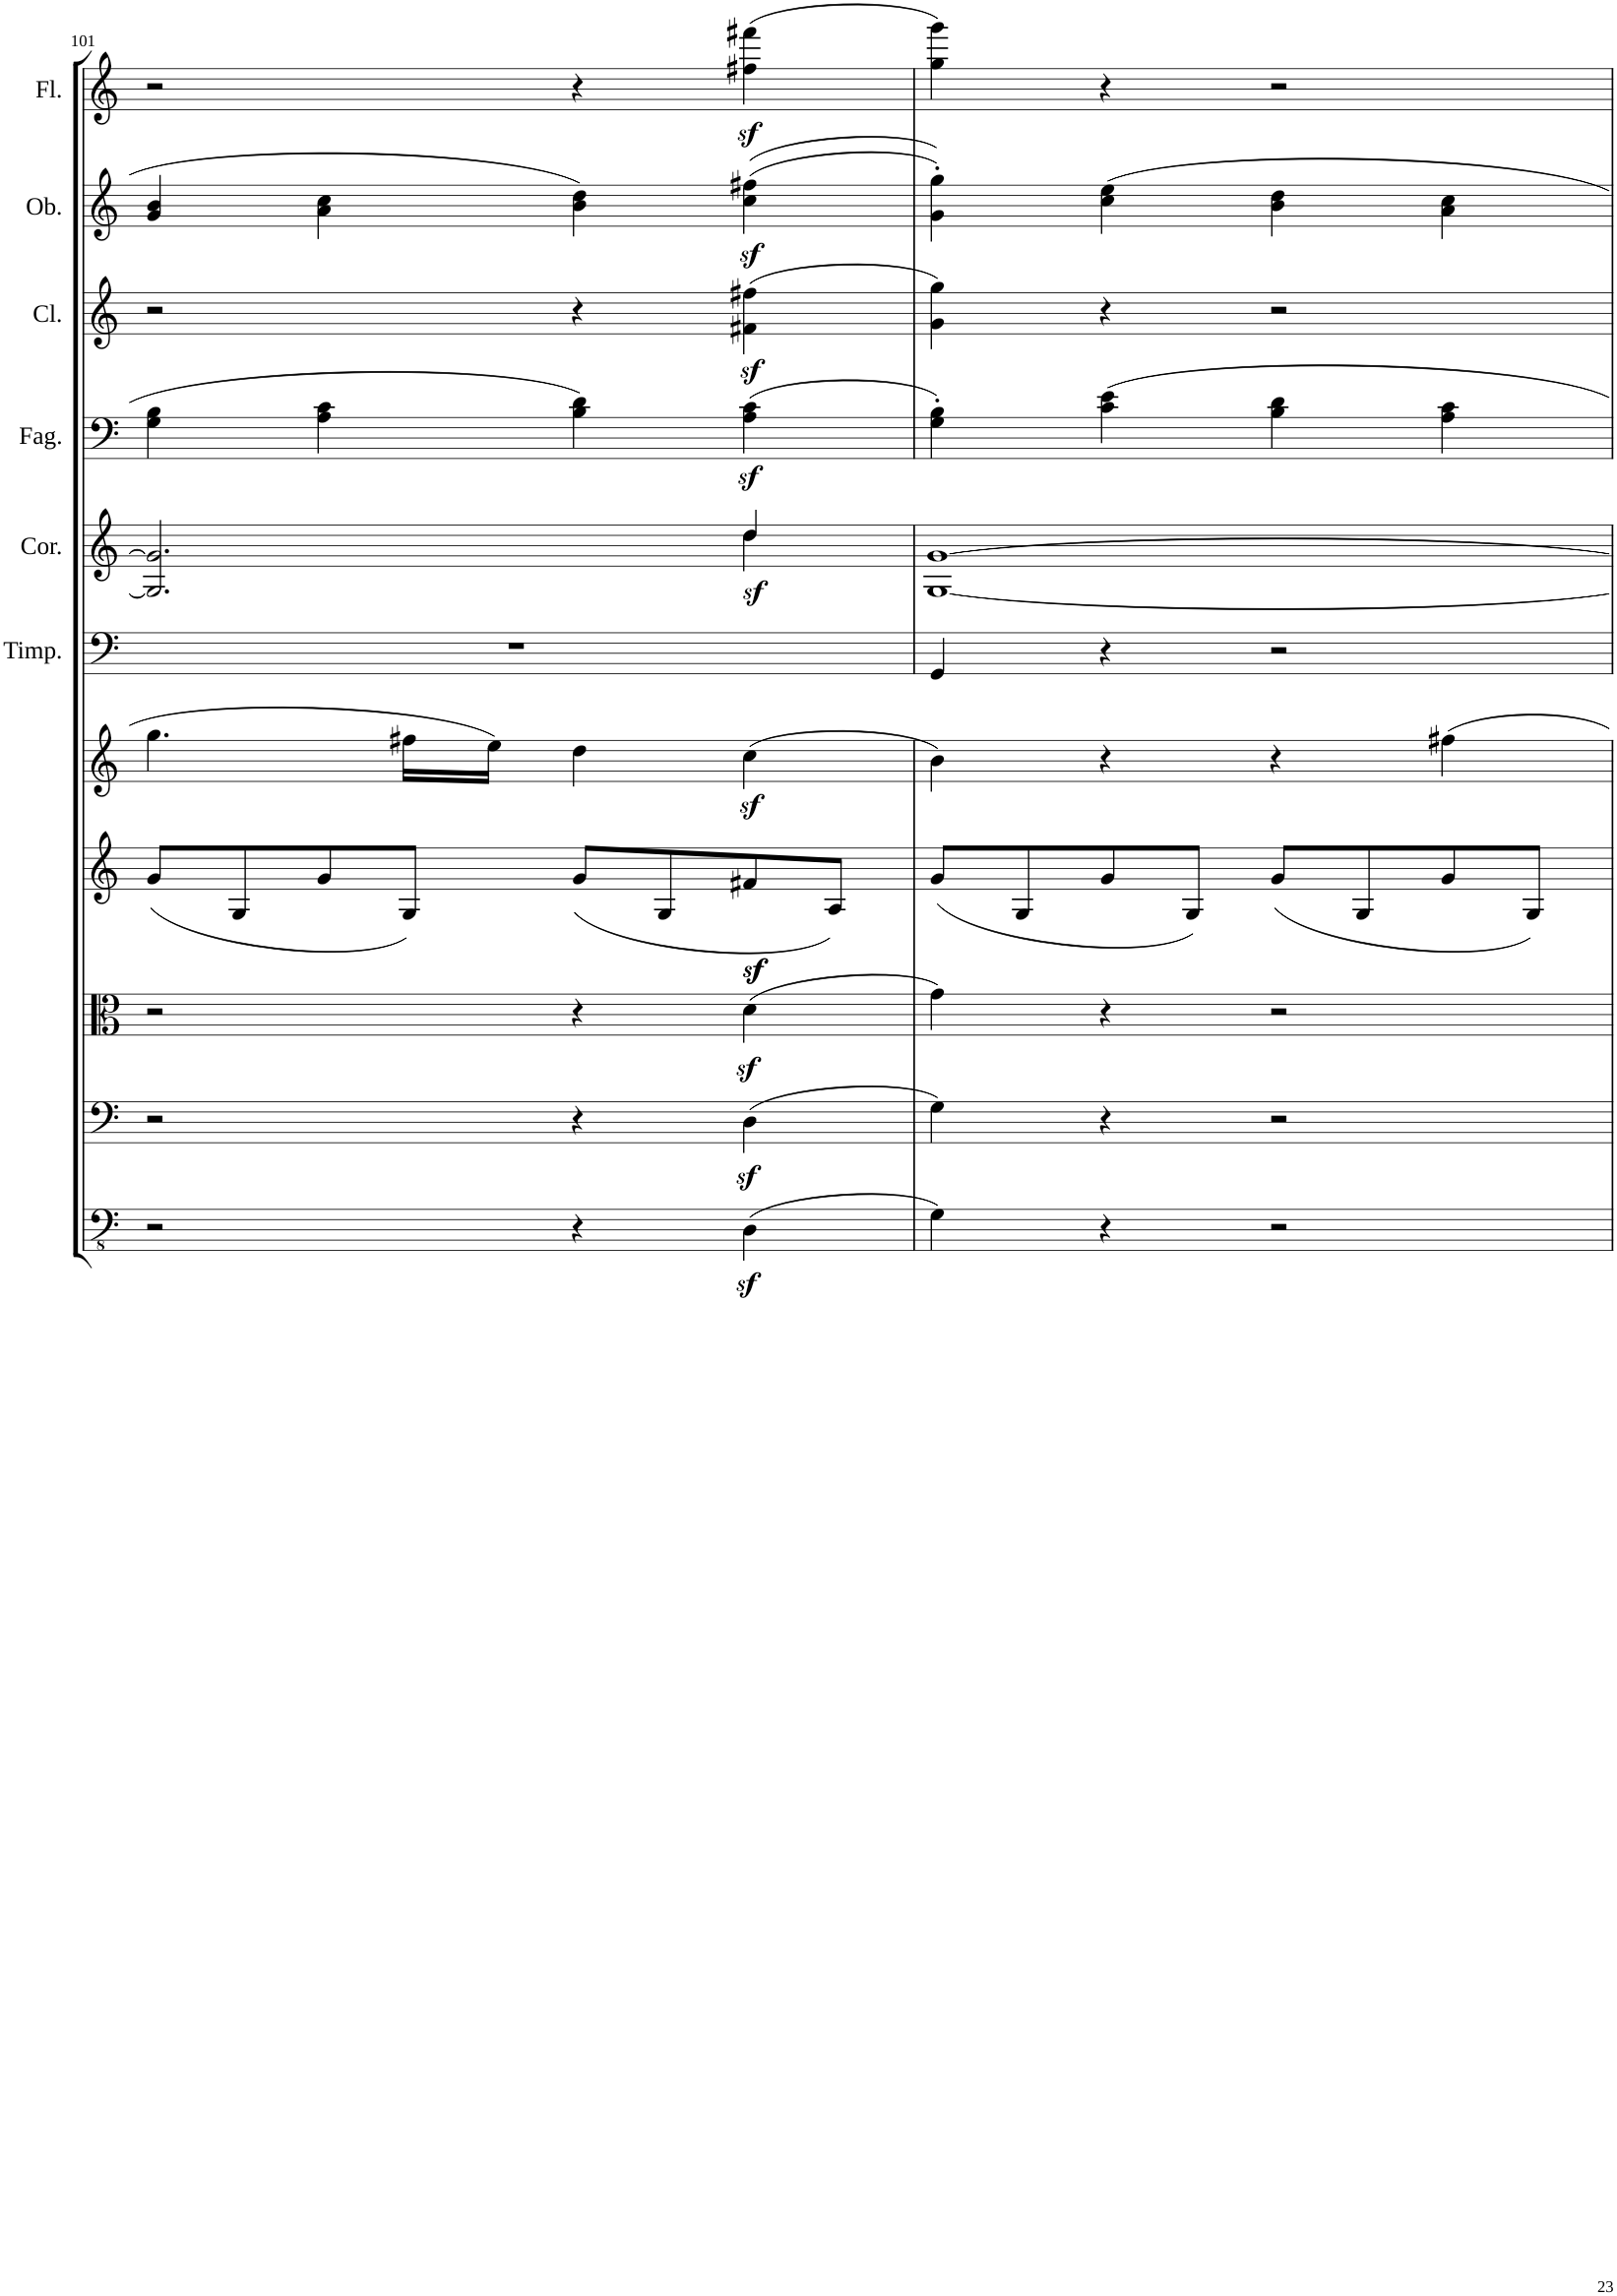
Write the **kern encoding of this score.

**kern	**kern	**kern	**kern	**kern	**kern	**kern	**dynam	**kern	**kern	**kern	**kern
*part11	*part10	*part9	*part8	*part7	*part6	*part5	*part5	*part4	*part3	*part2	*part1
*staff11	*staff10	*staff9	*staff8	*staff7	*staff6	*staff5	*staff5	*staff4	*staff3	*staff2	*staff1
*I"Contrabasso	*I"Violoncello	*I"Viola	*I"Violino II	*I"Violino I	*I"Timpani	*I"Corni in C	*	*I"Fagotti	*I"Clarinetti in C	*I"Oboi	*I"Flauti
*	*	*	*	*	*I'Timp.	*I'Cor.	*	*I'Fag.	*I'Cl.	*I'Ob.	*I'Fl.
!!LO:PB:g=z
*clefFv4	*clefF4	*clefC3	*clefG2	*clefG2	*clefF4	*clefG2	*	*clefF4	*clefG2	*clefG2	*clefG2
*	*	*	*	*	*	*Trd7c12	*	*	*Trd1c2	*	*
*k[]	*k[]	*k[]	*k[]	*k[]	*k[]	*k[]	*	*k[]	*k[]	*k[]	*k[]
*M2/2	*M2/2	*M2/2	*M2/2	*M2/2	*M2/2	*M2/2	*	*M2/2	*M2/2	*M2/2	*M2/2
*met(c|)	*met(c|)	*met(c|)	*met(c|)	*met(c|)	*met(c|)	*met(c|)	*	*met(c|)	*met(c|)	*met(c|)	*met(c|)
=101	=101	=101	=101	=101	=101	=101	=101	=101	=101	=101	=101
*	*	*	*	*	*	*^	*	*	*	*	*
2r	2r	2r	(8g/L	4.gg\	1r	2.G/] 2.g/]	2.ryy	.	4G\ 4B\	2r	4g/ 4b/	2r
.	.	.	8G/	.	.	.	.	.	.	.	.	.
.	.	.	8g/	.	.	.	.	.	4A\ 4c\	.	4a\ 4cc\	.
.	.	.	8G/J)	16ff#X\LL	.	.	.	.	.	.	.	.
.	.	.	.	16ee\JJ	.	.	.	.	.	.	.	.
4r	4r	4r	(8g/L	4dd\	.	.	.	.	4B\ 4d\	4r	4b\ 4dd\	4r
.	.	.	8G/	.	.	.	.	.	.	.	.	.
!	!	!	!	!	!	!	!	!LO:DY:b	!	!	!	!
(4DDz<^\	(4Dz<^\	(4dz<^\	8f#Xz<^/	(4ccz<^\	.	4dd^/	4dd\	sf	(4A\z<^ 4c\z<^	(4f#X\z<^ 4ff#X\z<^	((4cc\z<^ 4ff#X\z<^	(4ff#X\z<^ 4fff#X\z<^
.	.	.	8A/J)	.	.	.	.	.	.	.	.	.
*	*	*	*	*	*	*v	*v	*	*	*	*	*
=102	=102	=102	=102	=102	=102	=102	=102	=102	=102	=102	=102
4GG\)	4G\)	4g\)	(8g/L	4b\)	4GG/	[1G [1g	.	4G\' 4B\')	4g\ 4gg\)	4g\' 4gg\'))	4gg\ 4ggg\)
.	.	.	8G/	.	.	.	.	.	.	.	.
4r	4r	4r	8g/	4r	4r	.	.	4c\ 4e\	4r	4cc\ 4ee\	4r
.	.	.	8G/J)	.	.	.	.	.	.	.	.
2r	2r	2r	(8g/L	4r	2r	.	.	4B\ 4d\	2r	4b\ 4dd\	2r
.	.	.	8G/	.	.	.	.	.	.	.	.
.	.	.	8g/	4ff#X\	.	.	.	4A\ 4c\	.	4a\ 4cc\	.
.	.	.	8G/J)	.	.	.	.	.	.	.	.
=	=	=	=	=	=	=	=	=	=	=	=
*-	*-	*-	*-	*-	*-	*-	*-	*-	*-	*-	*-
